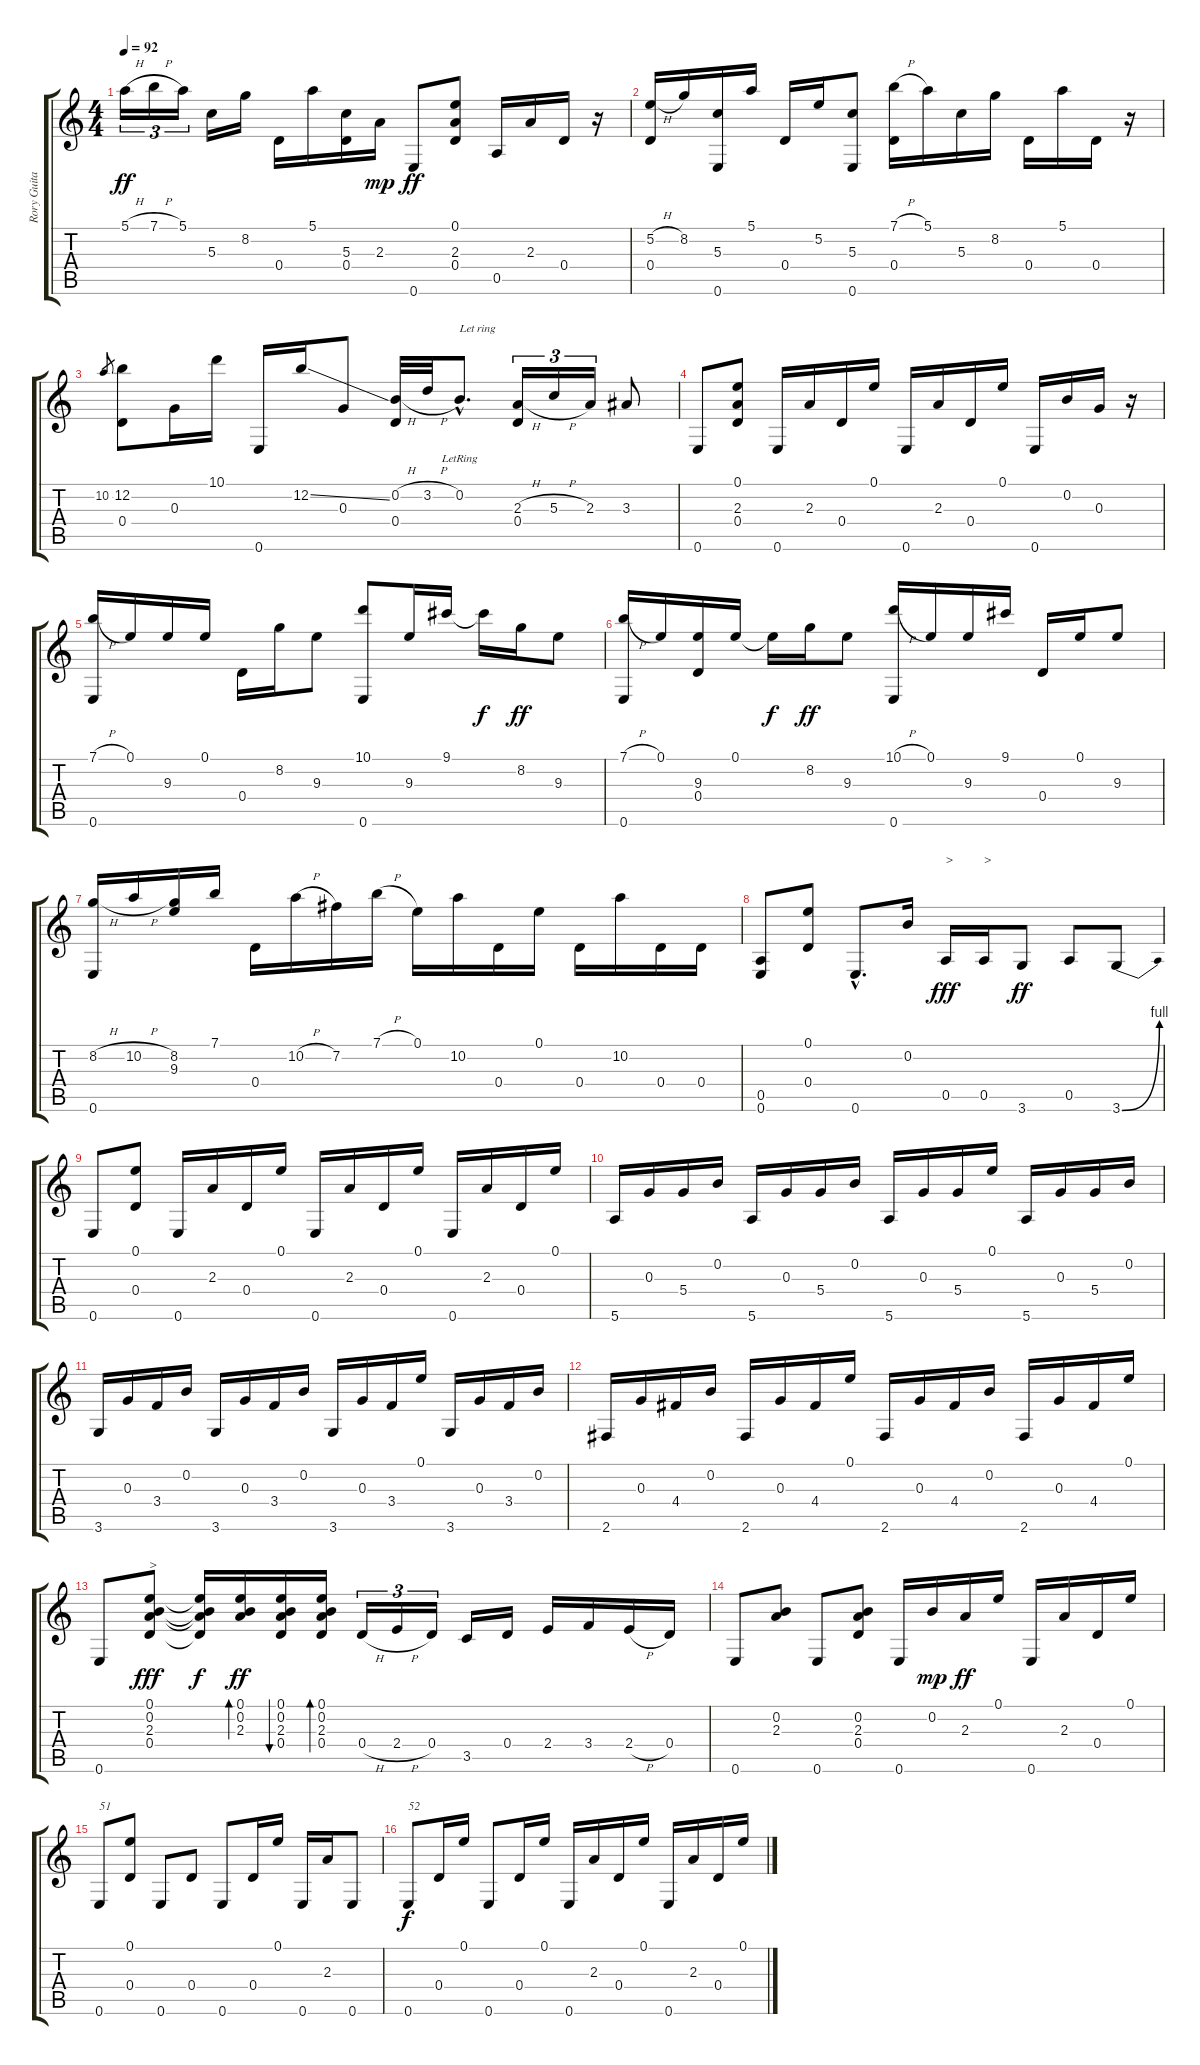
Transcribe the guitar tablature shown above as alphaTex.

\track ("Rory Guitar" "Rory Guita") {instrument acousticguitarsteel}
\staff {score tabs}
\tuning (E4 B3 G3 D3 A2 E2) {hide}
\ts (4 4)
\tempo 92
\clef g2
\ks c
5.1{h}.16{tu (3 2) dy ff} 7.1{h}.16{tu (3 2)} 5.1.16{tu (3 2)} 5.3.16 8.2.16 0.4.16 5.1.16 (5.3 0.4).16 2.3.16{dy mp} 0.6.8{dy ff} (0.1 2.3 0.4).8 0.5.16 2.3.16 0.4.16 r.16 |
(5.2{h} 0.4).16 8.2.16 (5.3 0.6).16 5.1.16 0.4.16 5.2.16 (5.3 0.6).8 (7.1{h} 0.4).16 5.1.16 5.3.16 8.2.16 0.4.16 5.1.16 0.4.16 r.16 |
10.2.8{gr} (12.2 0.4).8 0.3.16 10.1.16 0.6.16 12.2{ss}.16 0.3.8 (0.2{h} 0.4).32 3.2{h}.32 0.2{hac lr}.8{d txt "Let ring"} (2.3{h} 0.4).16{tu (3 2)} 5.3{h}.16{tu (3 2)} 2.3.16{tu (3 2)} 3.3.8 |
0.6.8 (0.1 2.3 0.4).8 0.6.16 2.3.16 0.4.16 0.1.16 0.6.16 2.3.16 0.4.16 0.1.16 0.6.16 0.2.16 0.3.16 r.16 |
(7.1{h} 0.6).16 0.1.16 9.3.16 0.1.16 0.4.16 8.2.16 9.3.8 (10.1 0.6).8 9.3.16 9.1.16 9.1{t}.16{dy f} 8.2.16{dy ff} 9.3.8 |
(7.1{h} 0.6).16 0.1.16 (9.3 0.4).16 0.1.16 0.1{t}.16{dy f} 8.2.16{dy ff} 9.3.8 (10.1{h} 0.6).16 0.1.16 9.3.16 9.1.16 0.4.16 0.1.16 9.3.8 |
(8.2{h} 0.6).16 10.2{h}.16 (8.2 9.3).16 7.1.16 0.4.16 10.2{h}.16 7.2.16 7.1{h}.16 0.1.16 10.2.16 0.4.16 0.1.16 0.4.16 10.2.16 0.4.16 0.4.16 |
(0.5 0.6).8 (0.1 0.4).8 0.6{hac}.8{d} 0.2.16 0.5.16{txt ">" dy fff} 0.5.16{txt ">"} 3.6.8{dy ff} 0.5.8 3.6{be (bend 0 0 60 4)}.8 |
0.6.8 (0.1 0.4).8 0.6.16 2.3.16 0.4.16 0.1.16 0.6.16 2.3.16 0.4.16 0.1.16 0.6.16 2.3.16 0.4.16 0.1.16 |
5.6.16 0.3.16 5.4.16 0.2.16 5.6.16 0.3.16 5.4.16 0.2.16 5.6.16 0.3.16 5.4.16 0.1.16 5.6.16 0.3.16 5.4.16 0.2.16 |
3.6.16 0.3.16 3.4.16 0.2.16 3.6.16 0.3.16 3.4.16 0.2.16 3.6.16 0.3.16 3.4.16 0.1.16 3.6.16 0.3.16 3.4.16 0.2.16 |
2.6.16 0.3.16 4.4.16 0.2.16 2.6.16 0.3.16 4.4.16 0.1.16 2.6.16 0.3.16 4.4.16 0.2.16 2.6.16 0.3.16 4.4.16 0.1.16 |
0.6.8 (0.1 0.2 2.3 0.4).8{txt ">" dy fff} (0.1{t} 0.2{t} 2.3{t} 0.4{t}).16{dy f} (0.1 0.2 2.3).16{bd 480 dy ff} (0.1 0.2 2.3 0.4).16{bu 480} (0.1 0.2 2.3 0.4).16{bd 480} 0.4{h}.16{tu (3 2)} 2.4{h}.16{tu (3 2)} 0.4.16{tu (3 2)} 3.5.16 0.4.16 2.4.16 3.4.16 2.4{h}.16 0.4.16 |
0.6.8 (0.2 2.3).8 0.6.8 (0.2 2.3 0.4).8 0.6.16 0.2.16{dy mp} 2.3.16{dy ff} 0.1.16 0.6.16 2.3.16 0.4.16 0.1.16 |
0.6.8{txt "51"} (0.1 0.4).8 0.6.8 0.4.8 0.6.8 0.4.16 0.1.16 0.6.16 2.3.16 0.6.8 |
0.6.8{txt "52" dy f} 0.4.16 0.1.16 0.6.8 0.4.16 0.1.16 0.6.16 2.3.16 0.4.16 0.1.16 0.6.16 2.3.16 0.4.16 0.1.16
